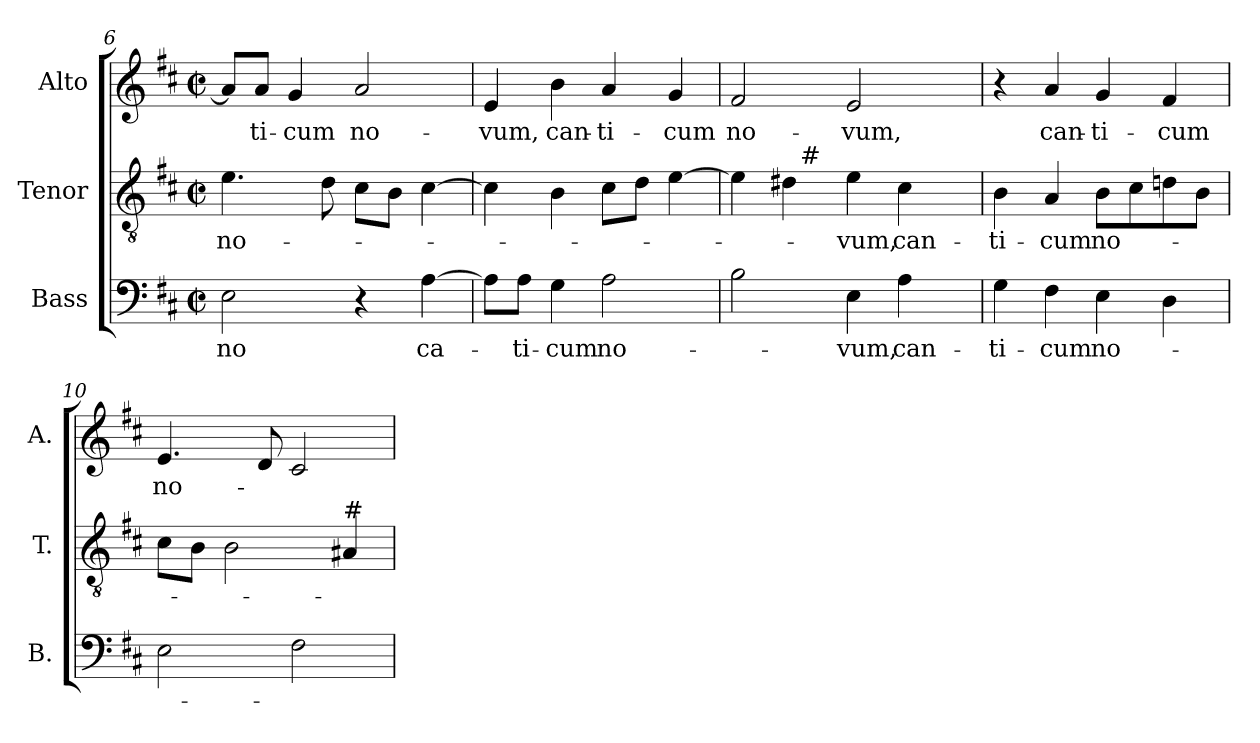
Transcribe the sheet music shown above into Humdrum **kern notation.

**kern	**text	**kern	**text	**kern	**text
*part3	*part3	*part2	*part2	*part1	*part1
*staff3	*staff3	*staff2	*staff2	*staff1	*staff1
*I"Bass	*	*I"Tenor	*	*I"Alto	*
*I'B.	*	*I'T.	*	*I'A.	*
!!LO:LB:g=z
*clefF4	*	*clefGv2	*	*clefG2	*
*	*	*ITrd7c12	*	*	*
*k[f#c#]	*	*k[f#c#]	*	*k[f#c#]	*
*D:	*	*D:	*	*D:	*
*M2/2	*	*M2/2	*	*M2/2	*
*met(c|)	*	*met(c|)	*	*met(c|)	*
=6	=6	=6	=6	=6	=6
!	!LO:LY:b:color=#000000	!	!	!	!
!	!	!	!LO:LY:b:color=#000000	!	!
2Ei\	-no	4.Ei\	no-	8ai/L]	.
!	!	!	!	!	!LO:LY:b:color=#000000
.	.	.	.	8ai/J	-ti-
!	!	!	!	!	!LO:LY:b:color=#000000
.	.	.	.	4gi/	-cum
.	.	8Di\	.	.	.
!	!	!	!	!	!LO:LY:b:color=#000000
4r	.	8C#i\L	.	2ai/	no-
.	.	8BBi\J	.	.	.
!	!LO:LY:b:color=#000000	!	!	!	!
[>4Ai\	ca-	[>4C#i\	.	.	.
=7	=7	=7	=7	=7	=7
!	!	!	!	!	!LO:LY:b:color=#000000
8Ai\L]	.	4C#i\]	.	4ei/	-vum,
!	!LO:LY:b:color=#000000	!	!	!	!
8Ai\J	-ti-	.	.	.	.
!	!LO:LY:b:color=#000000	!	!	!	!
!	!	!	!	!	!LO:LY:b:color=#000000
4Gi\	-cum	4BBi\	.	4bi\	can-
!	!LO:LY:b:color=#000000	!	!	!	!
!	!	!	!	!	!LO:LY:b:color=#000000
2Ai\	no-	8C#i\L	.	4ai/	-ti-
.	.	8Di\J	.	.	.
!	!	!	!	!	!LO:LY:b:color=#000000
.	.	[>4Ei\	.	4gi/	-cum
=8	=8	=8	=8	=8	=8
!	!	!	!	!	!LO:LY:b:color=#000000
*	*	*^	*	*	*
2Bi\	.	4Ei\]	4ryy	.	2f#i/	no-
.	.	4D#i\	32ryy	.	.	.
.	.	.	256ryy	.	.	.
!	!	!	!LO:TX:a:t=#	!	!	!
.	.	.	2ryy	.	.	.
!	!LO:LY:b:color=#000000	!	!	!	!	!
!	!	!	!	!LO:LY:b:color=#000000	!	!
!	!	!	!	!	!	!LO:LY:b:color=#000000
4Ei\	-vum,	4Ei\	.	-vum,	2ei/	-vum,
!	!LO:LY:b:color=#000000	!	!	!	!	!
!	!	!	!	!LO:LY:b:color=#000000	!	!
4Ai\	can-	4C#i\	.	can-	.	.
.	.	.	8ryy	.	.	.
.	.	.	16ryy	.	.	.
.	.	.	64..ryy	.	.	.
*	*	*v	*v	*	*	*
=9	=9	=9	=9	=9	=9
*	*	*^	*	*	*
!	!LO:LY:b:color=#000000	!	!	!	!	!
*	*	*v	*v	*	*	*
*	*	*^	*	*	*
!	!	!	!	!LO:LY:b:color=#000000	!	!
*	*	*v	*v	*	*	*
4Gi\	-ti-	4BBi\	-ti-	4r	.
!	!LO:LY:b:color=#000000	!	!	!	!
!	!	!	!LO:LY:b:color=#000000	!	!
!	!	!	!	!	!LO:LY:b:color=#000000
4F#i\	-cum	4AAi/	-cum	4ai/	can-
!	!LO:LY:b:color=#000000	!	!	!	!
!	!	!	!LO:LY:b:color=#000000	!	!
!	!	!	!	!	!LO:LY:b:color=#000000
4Ei\	no-	8BBi\L	no-	4gi/	-ti-
.	.	8C#i\	.	.	.
!	!	!	!	!	!LO:LY:b:color=#000000
4Di\	.	8Dni\	.	4f#i/	-cum
.	.	8BBi\J	.	.	.
=10	=10	=10	=10	=10	=10
!	!	!	!	!	!LO:LY:b:color=#000000
2Ei\	.	8C#i\L	.	4.ei/	no-
.	.	8BBi\J	.	.	.
.	.	2BBi\	.	.	.
.	.	.	.	8di/	.
2F#i\	.	.	.	2c#i/	.
!	!	!LO:TX:a:t=#	!	!	!
.	.	4AA#i/	.	.	.
=	=	=	=	=	=
*-	*-	*-	*-	*-	*-
